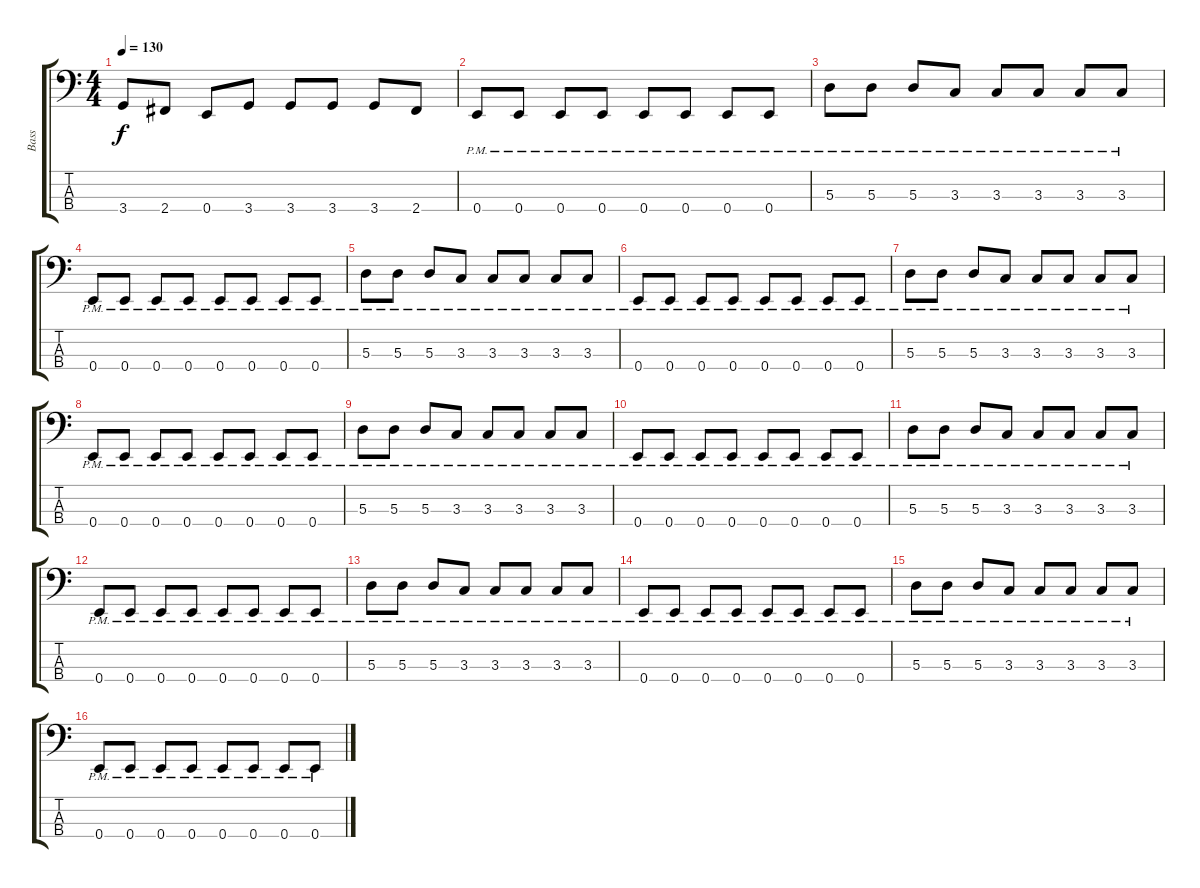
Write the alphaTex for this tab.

\track ("Bass" "Bass") {instrument electricbasspick}
\staff {score tabs}
\tuning (G2 D2 A1 E1) {hide}
\ts (4 4)
\tempo 130
\clef f4
\ks c
3.4.8{dy f} 2.4.8 0.4.8 3.4.8 3.4.8 3.4.8 3.4.8 2.4.8 |
0.4{pm}.8 0.4{pm}.8 0.4{pm}.8 0.4{pm}.8 0.4{pm}.8 0.4{pm}.8 0.4{pm}.8 0.4{pm}.8 |
5.3{pm}.8 5.3{pm}.8 5.3{pm}.8 3.3{pm}.8 3.3{pm}.8 3.3{pm}.8 3.3{pm}.8 3.3{pm}.8 |
0.4{pm}.8 0.4{pm}.8 0.4{pm}.8 0.4{pm}.8 0.4{pm}.8 0.4{pm}.8 0.4{pm}.8 0.4{pm}.8 |
5.3{pm}.8 5.3{pm}.8 5.3{pm}.8 3.3{pm}.8 3.3{pm}.8 3.3{pm}.8 3.3{pm}.8 3.3{pm}.8 |
\section ("" "")
0.4{pm}.8 0.4{pm}.8 0.4{pm}.8 0.4{pm}.8 0.4{pm}.8 0.4{pm}.8 0.4{pm}.8 0.4{pm}.8 |
5.3{pm}.8 5.3{pm}.8 5.3{pm}.8 3.3{pm}.8 3.3{pm}.8 3.3{pm}.8 3.3{pm}.8 3.3{pm}.8 |
0.4{pm}.8 0.4{pm}.8 0.4{pm}.8 0.4{pm}.8 0.4{pm}.8 0.4{pm}.8 0.4{pm}.8 0.4{pm}.8 |
5.3{pm}.8 5.3{pm}.8 5.3{pm}.8 3.3{pm}.8 3.3{pm}.8 3.3{pm}.8 3.3{pm}.8 3.3{pm}.8 |
0.4{pm}.8 0.4{pm}.8 0.4{pm}.8 0.4{pm}.8 0.4{pm}.8 0.4{pm}.8 0.4{pm}.8 0.4{pm}.8 |
5.3{pm}.8 5.3{pm}.8 5.3{pm}.8 3.3{pm}.8 3.3{pm}.8 3.3{pm}.8 3.3{pm}.8 3.3{pm}.8 |
0.4{pm}.8 0.4{pm}.8 0.4{pm}.8 0.4{pm}.8 0.4{pm}.8 0.4{pm}.8 0.4{pm}.8 0.4{pm}.8 |
5.3{pm}.8 5.3{pm}.8 5.3{pm}.8 3.3{pm}.8 3.3{pm}.8 3.3{pm}.8 3.3{pm}.8 3.3{pm}.8 |
0.4{pm}.8 0.4{pm}.8 0.4{pm}.8 0.4{pm}.8 0.4{pm}.8 0.4{pm}.8 0.4{pm}.8 0.4{pm}.8 |
5.3{pm}.8 5.3{pm}.8 5.3{pm}.8 3.3{pm}.8 3.3{pm}.8 3.3{pm}.8 3.3{pm}.8 3.3{pm}.8 |
0.4{pm}.8 0.4{pm}.8 0.4{pm}.8 0.4{pm}.8 0.4{pm}.8 0.4{pm}.8 0.4{pm}.8 0.4{pm}.8
